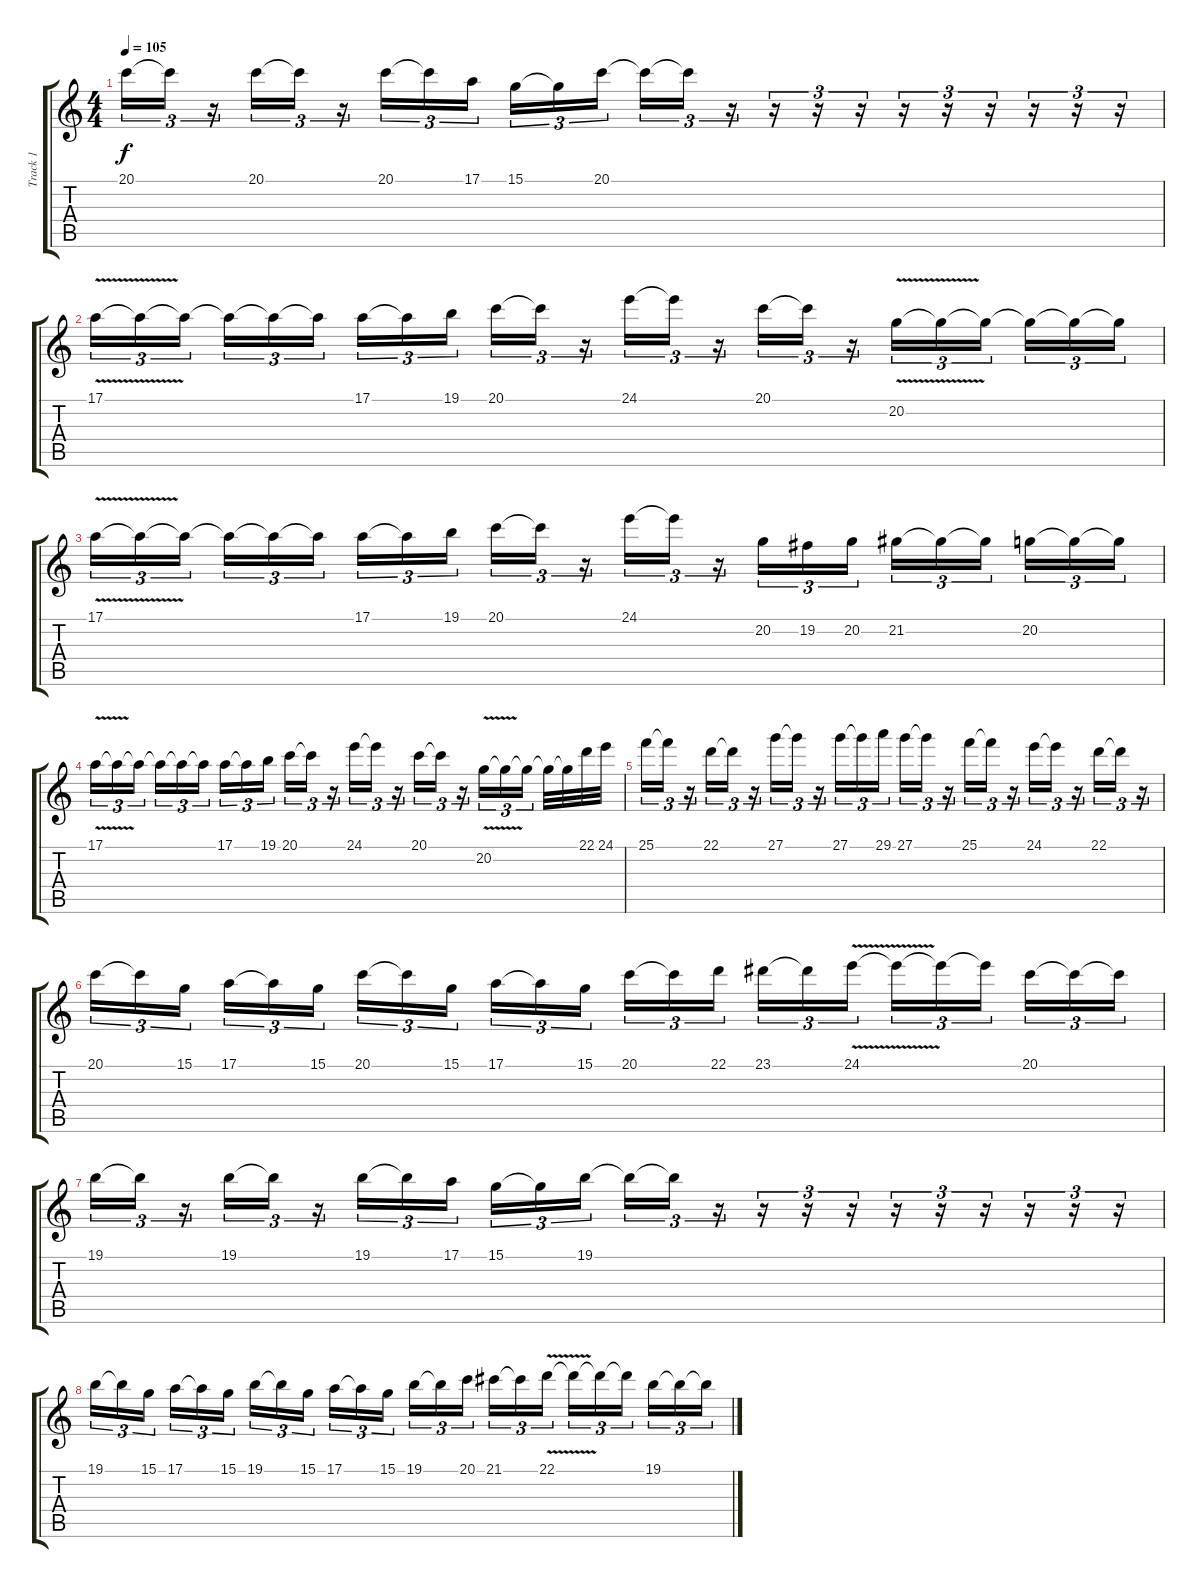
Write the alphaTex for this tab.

\track ("Track 1" "Track 1") {instrument flute}
\staff {score tabs}
\tuning (E4 B3 G3 D3 A2 E2) {hide}
\ts (4 4)
\tempo 105
\clef g2
\ks c
20.1.16{tu (3 2) dy f} 20.1{t}.16{tu (3 2)} r.16{tu (3 2)} 20.1.16{tu (3 2)} 20.1{t}.16{tu (3 2)} r.16{tu (3 2)} 20.1.16{tu (3 2)} 20.1{t}.16{tu (3 2)} 17.1.16{tu (3 2) beam splitsecondary} 15.1.16{tu (3 2)} 15.1{t}.16{tu (3 2)} 20.1.16{tu (3 2)} 20.1{t}.16{tu (3 2)} 20.1{t}.16{tu (3 2)} r.16{tu (3 2)} r.16{tu (3 2)} r.16{tu (3 2)} r.16{tu (3 2)} r.16{tu (3 2)} r.16{tu (3 2)} r.16{tu (3 2)} r.16{tu (3 2)} r.16{tu (3 2)} r.16{tu (3 2)} |
17.1{v}.16{tu (3 2)} 17.1{t}.16{tu (3 2)} 17.1{t}.16{tu (3 2) beam splitsecondary} 17.1{t}.16{tu (3 2)} 17.1{t}.16{tu (3 2)} 17.1{t}.16{tu (3 2)} 17.1.16{tu (3 2)} 17.1{t}.16{tu (3 2)} 19.1.16{tu (3 2) beam splitsecondary} 20.1.16{tu (3 2)} 20.1{t}.16{tu (3 2)} r.16{tu (3 2)} 24.1.16{tu (3 2)} 24.1{t}.16{tu (3 2)} r.16{tu (3 2)} 20.1.16{tu (3 2)} 20.1{t}.16{tu (3 2)} r.16{tu (3 2)} 20.2{v}.16{tu (3 2)} 20.2{t}.16{tu (3 2)} 20.2{t}.16{tu (3 2) beam splitsecondary} 20.2{t}.16{tu (3 2)} 20.2{t}.16{tu (3 2)} 20.2{t}.16{tu (3 2)} |
17.1{v}.16{tu (3 2)} 17.1{t}.16{tu (3 2)} 17.1{t}.16{tu (3 2) beam splitsecondary} 17.1{t}.16{tu (3 2)} 17.1{t}.16{tu (3 2)} 17.1{t}.16{tu (3 2)} 17.1.16{tu (3 2)} 17.1{t}.16{tu (3 2)} 19.1.16{tu (3 2) beam splitsecondary} 20.1.16{tu (3 2)} 20.1{t}.16{tu (3 2)} r.16{tu (3 2)} 24.1.16{tu (3 2)} 24.1{t}.16{tu (3 2)} r.16{tu (3 2)} 20.2.16{tu (3 2)} 19.2.16{tu (3 2)} 20.2.16{tu (3 2)} 21.2.16{tu (3 2)} 21.2{t}.16{tu (3 2)} 21.2{t}.16{tu (3 2) beam splitsecondary} 20.2.16{tu (3 2)} 20.2{t}.16{tu (3 2)} 20.2{t}.16{tu (3 2)} |
17.1{v}.16{tu (3 2)} 17.1{t}.16{tu (3 2)} 17.1{t}.16{tu (3 2) beam splitsecondary} 17.1{t}.16{tu (3 2)} 17.1{t}.16{tu (3 2)} 17.1{t}.16{tu (3 2)} 17.1.16{tu (3 2)} 17.1{t}.16{tu (3 2)} 19.1.16{tu (3 2) beam splitsecondary} 20.1.16{tu (3 2)} 20.1{t}.16{tu (3 2)} r.16{tu (3 2)} 24.1.16{tu (3 2)} 24.1{t}.16{tu (3 2)} r.16{tu (3 2)} 20.1.16{tu (3 2)} 20.1{t}.16{tu (3 2)} r.16{tu (3 2)} 20.2{v}.16{tu (3 2)} 20.2{t}.16{tu (3 2)} 20.2{t}.16{tu (3 2) beam splitsecondary} 20.2{t}.32 20.2{t}.32 22.1.32 24.1.32 |
25.1.16{tu (3 2)} 25.1{t}.16{tu (3 2)} r.16{tu (3 2)} 22.1.16{tu (3 2)} 22.1{t}.16{tu (3 2)} r.16{tu (3 2)} 27.1.16{tu (3 2)} 27.1{t}.16{tu (3 2)} r.16{tu (3 2)} 27.1.16{tu (3 2)} 27.1{t}.16{tu (3 2)} 29.1.16{tu (3 2)} 27.1.16{tu (3 2)} 27.1{t}.16{tu (3 2)} r.16{tu (3 2)} 25.1.16{tu (3 2)} 25.1{t}.16{tu (3 2)} r.16{tu (3 2)} 24.1.16{tu (3 2)} 24.1{t}.16{tu (3 2)} r.16{tu (3 2)} 22.1.16{tu (3 2)} 22.1{t}.16{tu (3 2)} r.16{tu (3 2)} |
20.1.16{tu (3 2)} 20.1{t}.16{tu (3 2)} 15.1.16{tu (3 2) beam splitsecondary} 17.1.16{tu (3 2)} 17.1{t}.16{tu (3 2)} 15.1.16{tu (3 2)} 20.1.16{tu (3 2)} 20.1{t}.16{tu (3 2)} 15.1.16{tu (3 2) beam splitsecondary} 17.1.16{tu (3 2)} 17.1{t}.16{tu (3 2)} 15.1.16{tu (3 2)} 20.1.16{tu (3 2)} 20.1{t}.16{tu (3 2)} 22.1.16{tu (3 2) beam splitsecondary} 23.1.16{tu (3 2)} 23.1{t}.16{tu (3 2)} 24.1{v}.16{tu (3 2)} 24.1{t}.16{tu (3 2)} 24.1{t}.16{tu (3 2)} 24.1{t}.16{tu (3 2) beam splitsecondary} 20.1.16{tu (3 2)} 20.1{t}.16{tu (3 2)} 20.1{t}.16{tu (3 2)} |
19.1.16{tu (3 2)} 19.1{t}.16{tu (3 2)} r.16{tu (3 2)} 19.1.16{tu (3 2)} 19.1{t}.16{tu (3 2)} r.16{tu (3 2)} 19.1.16{tu (3 2)} 19.1{t}.16{tu (3 2)} 17.1.16{tu (3 2) beam splitsecondary} 15.1.16{tu (3 2)} 15.1{t}.16{tu (3 2)} 19.1.16{tu (3 2)} 19.1{t}.16{tu (3 2)} 19.1{t}.16{tu (3 2)} r.16{tu (3 2)} r.16{tu (3 2)} r.16{tu (3 2)} r.16{tu (3 2)} r.16{tu (3 2)} r.16{tu (3 2)} r.16{tu (3 2)} r.16{tu (3 2)} r.16{tu (3 2)} r.16{tu (3 2)} |
19.1.16{tu (3 2)} 19.1{t}.16{tu (3 2)} 15.1.16{tu (3 2) beam splitsecondary} 17.1.16{tu (3 2)} 17.1{t}.16{tu (3 2)} 15.1.16{tu (3 2)} 19.1.16{tu (3 2)} 19.1{t}.16{tu (3 2)} 15.1.16{tu (3 2) beam splitsecondary} 17.1.16{tu (3 2)} 17.1{t}.16{tu (3 2)} 15.1.16{tu (3 2)} 19.1.16{tu (3 2)} 19.1{t}.16{tu (3 2)} 20.1.16{tu (3 2) beam splitsecondary} 21.1.16{tu (3 2)} 21.1{t}.16{tu (3 2)} 22.1{v}.16{tu (3 2)} 22.1{t}.16{tu (3 2)} 22.1{t}.16{tu (3 2)} 22.1{t}.16{tu (3 2) beam splitsecondary} 19.1.16{tu (3 2)} 19.1{t}.16{tu (3 2)} 19.1{t}.16{tu (3 2)}
